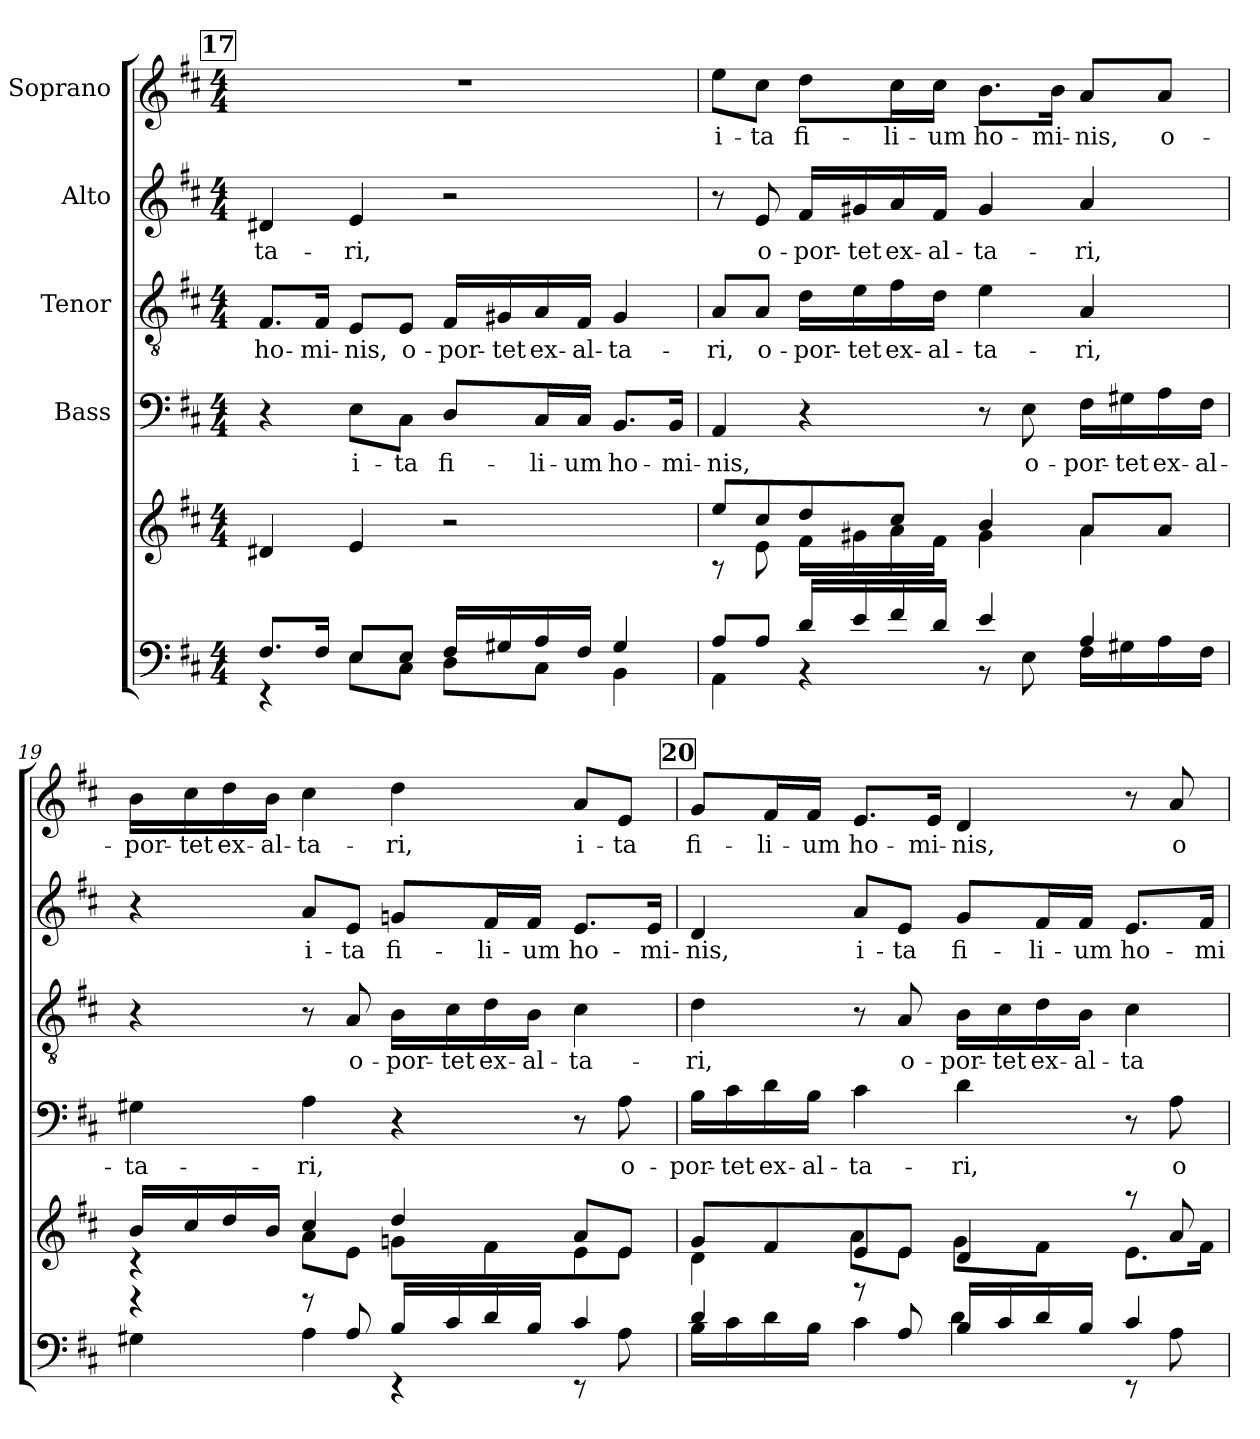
**kern	**kern	**kern	**text	**kern	**text	**kern	**text	**kern	**text
*part5	*part5	*part4	*part4	*part3	*part3	*part2	*part2	*part1	*part1
*staff6	*staff5	*staff4	*staff4	*staff3	*staff3	*staff2	*staff2	*staff1	*staff1
*	*	*I"Bass	*	*I"Tenor	*	*I"Alto	*	*I"Soprano	*
!!LO:PB:g=z
*clefF4	*clefG2	*clefF4	*	*clefGv2	*	*clefG2	*	*clefG2	*
*k[f#c#]	*k[f#c#]	*k[f#c#]	*	*k[f#c#]	*	*k[f#c#]	*	*k[f#c#]	*
*D:	*D:	*D:	*	*D:	*	*D:	*	*D:	*
*M4/4	*M4/4	*M4/4	*	*M4/4	*	*M4/4	*	*M4/4	*
!!LO:REH:place=s1:a:B:fs=10.2:t=17
=17	=17	=17	=17	=17	=17	=17	=17	=17	=17
*^	*	*	*	*	*	*	*	*	*
8.F#/L	4rEE	4d#X/	4r	.	8.F#/L	ho-	4d#X/	-ta-	1r	.
16F#/Jk	.	.	.	.	16F#/Jk	-mi-	.	.	.	.
8E/L	8E\L	4e/	8E\L	i-	8E/L	-nis,	4e/	-ri,	.	.
8E/J	8C#\J	.	8C#\J	-ta	8E/J	o-	.	.	.	.
16F#/LL	8D\L	2r	8D/L	fi-	16F#/LL	-por-	2r	.	.	.
16G#X/	.	.	.	.	16G#X/	-tet	.	.	.	.
16A/	8C#\J	.	16C#/L	-li-	16A/	ex-	.	.	.	.
16F#/JJ	.	.	16C#/JJ	-um	16F#/JJ	-al-	.	.	.	.
4G#/	4BB\	.	8.BB/L	ho-	4G#/	-ta-	.	.	.	.
.	.	.	16BB/Jk	-mi-	.	.	.	.	.	.
=18	=18	=18	=18	=18	=18	=18	=18	=18	=18	=18
*	*	*^	*	*	*	*	*	*	*	*
8A/L	4AA\	8ee/L	8rA	4AA/	-nis,	8A/L	-ri,	8r	.	8ee\L	i-
8A/J	.	8cc#/	8e\	.	.	8A/J	o-	8e/	o-	8cc#\J	-ta
16d/LL	4r	8dd/	16f#\LL	4r	.	16d\LL	-por-	16f#/LL	-por-	8dd\L	fi-
16e/	.	.	16g#X\	.	.	16e\	-tet	16g#X/	-tet	.	.
16f#/	.	8cc#/J	16a\	.	.	16f#\	ex-	16a/	ex-	16cc#\L	-li-
16d/JJ	.	.	16f#\JJ	.	.	16d\JJ	-al-	16f#/JJ	-al-	16cc#\JJ	-um
4e/	8r	4b/	4g#\	8r	.	4e\	-ta-	4g#/	-ta-	8.b\L	ho-
.	8E\	.	.	8E\	o-	.	.	.	.	.	.
.	.	.	.	.	.	.	.	.	.	16b\Jk	-mi-
4A/	16F#\LL	8a/L	4a\	16F#\LL	-por-	4A/	-ri,	4a/	-ri,	8a/L	-nis,
.	16G#X\	.	.	16G#X\	-tet	.	.	.	.	.	.
.	16A\	8a/J	.	16A\	ex-	.	.	.	.	8a/J	o-
.	16F#\JJ	.	.	16F#\JJ	-al-	.	.	.	.	.	.
=19	=19	=19	=19	=19	=19	=19	=19	=19	=19	=19	=19
4rf	4G#X\	16b/LL	4rc	4G#X\	-ta-	4r	.	4r	.	16b\LL	-por-
.	.	16cc#/	.	.	.	.	.	.	.	16cc#\	-tet
.	.	16dd/	.	.	.	.	.	.	.	16dd\	ex-
.	.	16b/JJ	.	.	.	.	.	.	.	16b\JJ	-al-
8rf	4A\	4cc#/	8a\L	4A\	-ri,	8r	.	8a/L	i-	4cc#\	-ta-
8A/	.	.	8e\J	.	.	8A/	o-	8e/J	-ta	.	.
16B/LL	4rEE	4dd/	8gn\L	4r	.	16B\LL	-por-	8gn/L	fi-	4dd\	-ri,
16c#/	.	.	.	.	.	16c#\	-tet	.	.	.	.
16d/	.	.	8f#\	.	.	16d\	ex-	16f#/L	-li-	.	.
16B/JJ	.	.	.	.	.	16B\JJ	-al-	16f#/JJ	-um	.	.
4c#/	8rEE	8a/L	8e\	8r	.	4c#\	-ta-	8.e/L	ho-	8a/L	i-
.	8A\	8e/J	8e\J	8A\	o-	.	.	.	.	8e/J	-ta
.	.	.	.	.	.	.	.	16e/Jk	-mi-	.	.
!!LO:LB:g=z
!!LO:REH:place=s1:a:B:fs=10.2:t=20
=20	=20	=20	=20	=20	=20	=20	=20	=20	=20	=20	=20
4d/	16B\LL	8g/L	4d\	16B\LL	-por-	4d\	-ri,	4d/	-nis,	8g/L	fi-
.	16c#\	.	.	16c#\	-tet	.	.	.	.	.	.
.	16d\	8f#/	.	16d\	ex-	.	.	.	.	16f#/L	-li-
.	16B\JJ	.	.	16B\JJ	-al-	.	.	.	.	16f#/JJ	-um
8ra	4c#\	8e/	8a\L	4c#\	-ta-	8r	.	8a/L	i-	8.e/L	ho-
8A/	.	8e/J	8e\J	.	.	8A/	o-	8e/J	-ta	.	.
.	.	.	.	.	.	.	.	.	.	16e/Jk	-mi-
16B/LL	4d\	4d/	8g\L	4d\	-ri,	16B\LL	-por-	8g/L	fi-	4d/	-nis,
16c#/	.	.	.	.	.	16c#\	-tet	.	.	.	.
16d/	.	.	8f#\J	.	.	16d\	ex-	16f#/L	-li-	.	.
16B/JJ	.	.	.	.	.	16B\JJ	-al-	16f#/JJ	-um	.	.
4c#/	8rEE	8raa	8.e\L	8r	.	4c#\	-ta-	8.e/L	ho-	8r	.
.	8A\	8a/	.	8A\	o-	.	.	.	.	8a/	o-
.	.	.	16f#\Jk	.	.	.	.	16f#/Jk	-mi-	.	.
*v	*v	*	*	*	*	*	*	*	*	*	*
*	*v	*v	*	*	*	*	*	*	*	*
=	=	=	=	=	=	=	=	=	=
*-	*-	*-	*-	*-	*-	*-	*-	*-	*-
